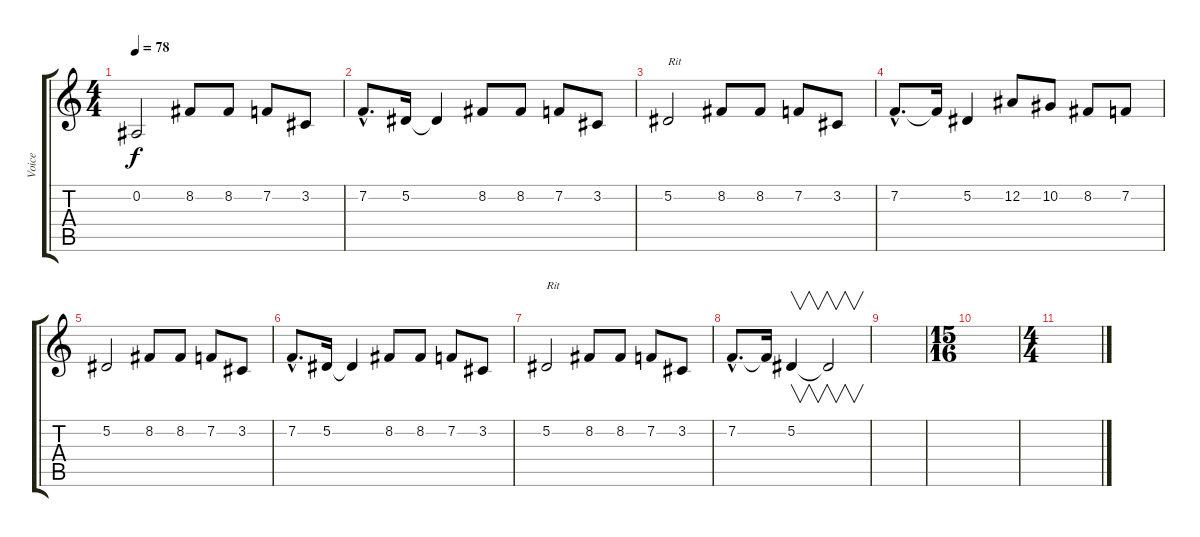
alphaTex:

\track ("Voice" "Voice") {instrument synthvoice}
\staff {score tabs}
\tuning (Eb4 Bb3 Gb3 Db3 Ab2 Eb2) {hide}
\ts (4 4)
\tempo 78
\clef g2
\ks c
0.2.2{dy f} 8.2.8 8.2.8 7.2.8 3.2.8 |
7.2{hac}.8{d} 5.2.16 5.2{t}.4 8.2.8 8.2.8 7.2.8 3.2.8 |
5.2.2{txt "Rit"} 8.2.8 8.2.8 7.2.8 3.2.8 |
7.2{hac}.8{d} 7.2{t}.16 5.2.4 12.2.8 10.2.8 8.2.8 7.2.8 |
5.2.2 8.2.8 8.2.8 7.2.8 3.2.8 |
7.2{hac}.8{d} 5.2.16 5.2{t}.4 8.2.8 8.2.8 7.2.8 3.2.8 |
5.2.2{txt "Rit"} 8.2.8 8.2.8 7.2.8 3.2.8 |
7.2{hac}.8{d} 7.2{t}.16 5.2.4{v} 5.2{t}.2{v} |
|
\ts (15 16)
|
\ts (4 4)
